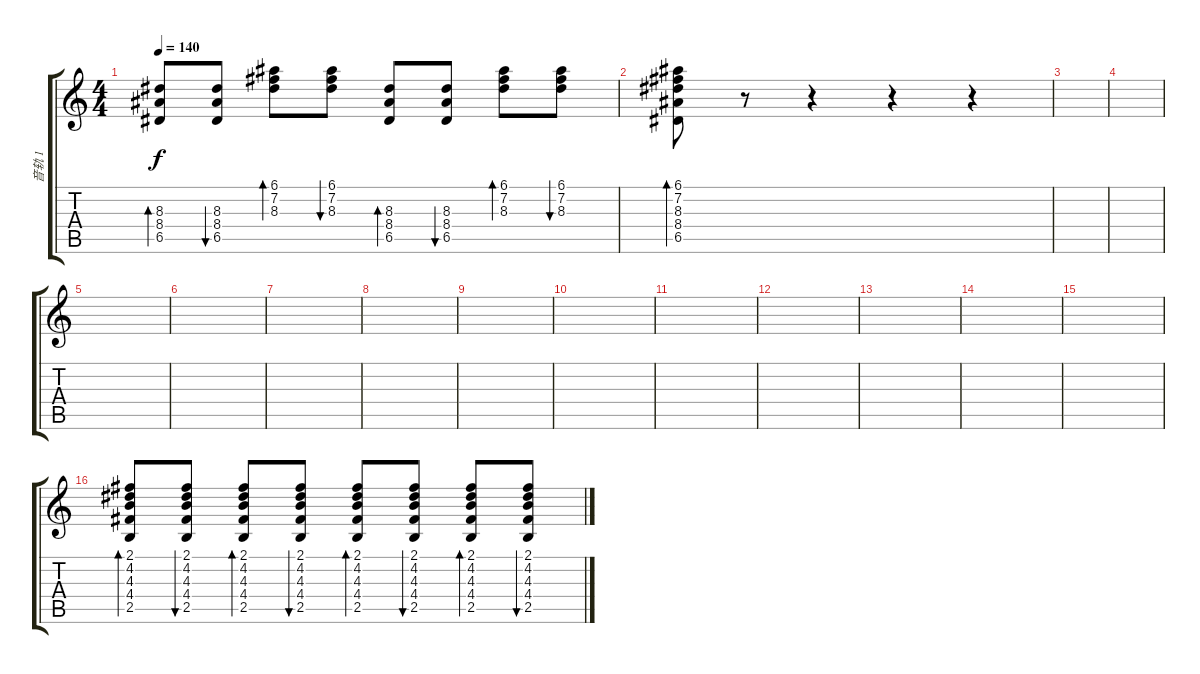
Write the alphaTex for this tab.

\track ("音轨 1" "音轨 1") {instrument acousticguitarsteel}
\staff {score tabs}
\tuning (E4 B3 G3 D3 A2 E2) {hide}
\ts (4 4)
\tempo 140
\clef g2
\ks c
(8.3 8.4 6.5).8{bd 30 dy f} (8.3 8.4 6.5).8{bu 30} (6.1 7.2 8.3).8{bd 30} (6.1 7.2 8.3).8{bu 30} (8.3 8.4 6.5).8{bd 30} (8.3 8.4 6.5).8{bu 30} (6.1 7.2 8.3).8{bd 30} (6.1 7.2 8.3).8{bu 30} |
(6.1 7.2 8.3 8.4 6.5).8{bd 30} r.8{txt ""} r.4 r.4 r.4 |
|
|
|
|
|
|
|
|
|
|
|
|
|
(2.1 4.2 4.3 4.4 2.5).8{bd 30} (2.1 4.2 4.3 4.4 2.5).8{bu 30} (2.1 4.2 4.3 4.4 2.5).8{bd 30} (2.1 4.2 4.3 4.4 2.5).8{bu 30} (2.1 4.2 4.3 4.4 2.5).8{bd 30} (2.1 4.2 4.3 4.4 2.5).8{bu 30} (2.1 4.2 4.3 4.4 2.5).8{bd 30} (2.1 4.2 4.3 4.4 2.5).8{bu 30}
